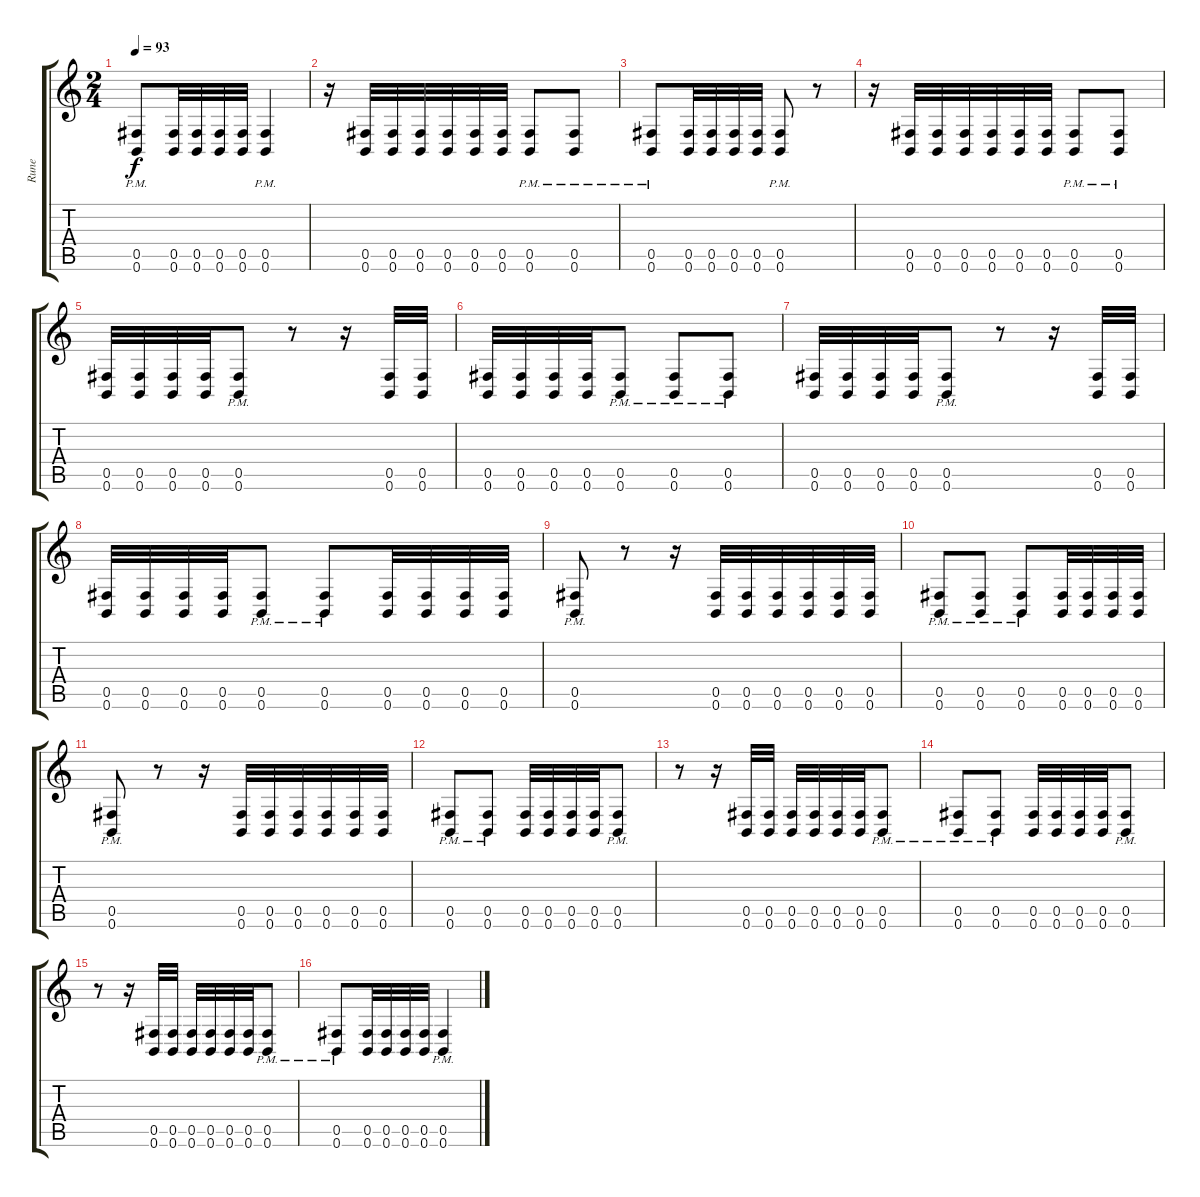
\track ("Rune" "Rune") {instrument distortionguitar}
\staff {score tabs}
\tuning (Db4 Ab3 E3 B2 Gb2 B1) {hide}
\ts (2 4)
\tempo 93
\clef g2
\ks c
(0.5{pm} 0.6{pm}).8{dy f} (0.5 0.6).32 (0.5 0.6).32 (0.5 0.6).32 (0.5 0.6).32 (0.5{pm} 0.6{pm}).4 |
r.16 (0.5 0.6).32 (0.5 0.6).32 (0.5 0.6).32 (0.5 0.6).32 (0.5 0.6).32 (0.5 0.6).32 (0.5{pm} 0.6{pm}).8 (0.5{pm} 0.6{pm}).8 |
(0.5{pm} 0.6{pm}).8 (0.5 0.6).32 (0.5 0.6).32 (0.5 0.6).32 (0.5 0.6).32 (0.5{pm} 0.6{pm}).8 r.8 |
r.16 (0.5 0.6).32 (0.5 0.6).32 (0.5 0.6).32 (0.5 0.6).32 (0.5 0.6).32 (0.5 0.6).32 (0.5{pm} 0.6{pm}).8 (0.5{pm} 0.6{pm}).8 |
(0.5 0.6).32 (0.5 0.6).32 (0.5 0.6).32 (0.5 0.6).32 (0.5{pm} 0.6{pm}).8 r.8 r.16 (0.5 0.6).32 (0.5 0.6).32 |
(0.5 0.6).32 (0.5 0.6).32 (0.5 0.6).32 (0.5 0.6).32 (0.5{pm} 0.6{pm}).8 (0.5{pm} 0.6{pm}).8 (0.5{pm} 0.6{pm}).8 |
(0.5 0.6).32 (0.5 0.6).32 (0.5 0.6).32 (0.5 0.6).32 (0.5{pm} 0.6{pm}).8 r.8 r.16 (0.5 0.6).32 (0.5 0.6).32 |
(0.5 0.6).32 (0.5 0.6).32 (0.5 0.6).32 (0.5 0.6).32 (0.5{pm} 0.6{pm}).8 (0.5{pm} 0.6{pm}).8 (0.5 0.6).32 (0.5 0.6).32 (0.5 0.6).32 (0.5 0.6).32 |
(0.5{pm} 0.6{pm}).8 r.8 r.16 (0.5 0.6).32 (0.5 0.6).32 (0.5 0.6).32 (0.5 0.6).32 (0.5 0.6).32 (0.5 0.6).32 |
(0.5{pm} 0.6{pm}).8 (0.5{pm} 0.6{pm}).8 (0.5{pm} 0.6{pm}).8 (0.5 0.6).32 (0.5 0.6).32 (0.5 0.6).32 (0.5 0.6).32 |
(0.5{pm} 0.6{pm}).8 r.8 r.16 (0.5 0.6).32 (0.5 0.6).32 (0.5 0.6).32 (0.5 0.6).32 (0.5 0.6).32 (0.5 0.6).32 |
(0.5{pm} 0.6{pm}).8 (0.5{pm} 0.6{pm}).8 (0.5 0.6).32 (0.5 0.6).32 (0.5 0.6).32 (0.5 0.6).32 (0.5{pm} 0.6{pm}).8 |
r.8 r.16 (0.5 0.6).32 (0.5 0.6).32 (0.5 0.6).32 (0.5 0.6).32 (0.5 0.6).32 (0.5 0.6).32 (0.5{pm} 0.6{pm}).8 |
(0.5{pm} 0.6{pm}).8 (0.5{pm} 0.6{pm}).8 (0.5 0.6).32 (0.5 0.6).32 (0.5 0.6).32 (0.5 0.6).32 (0.5{pm} 0.6{pm}).8 |
r.8 r.16 (0.5 0.6).32 (0.5 0.6).32 (0.5 0.6).32 (0.5 0.6).32 (0.5 0.6).32 (0.5 0.6).32 (0.5{pm} 0.6{pm}).8 |
(0.5{pm} 0.6{pm}).8 (0.5 0.6).32 (0.5 0.6).32 (0.5 0.6).32 (0.5 0.6).32 (0.5{pm} 0.6{pm}).4
